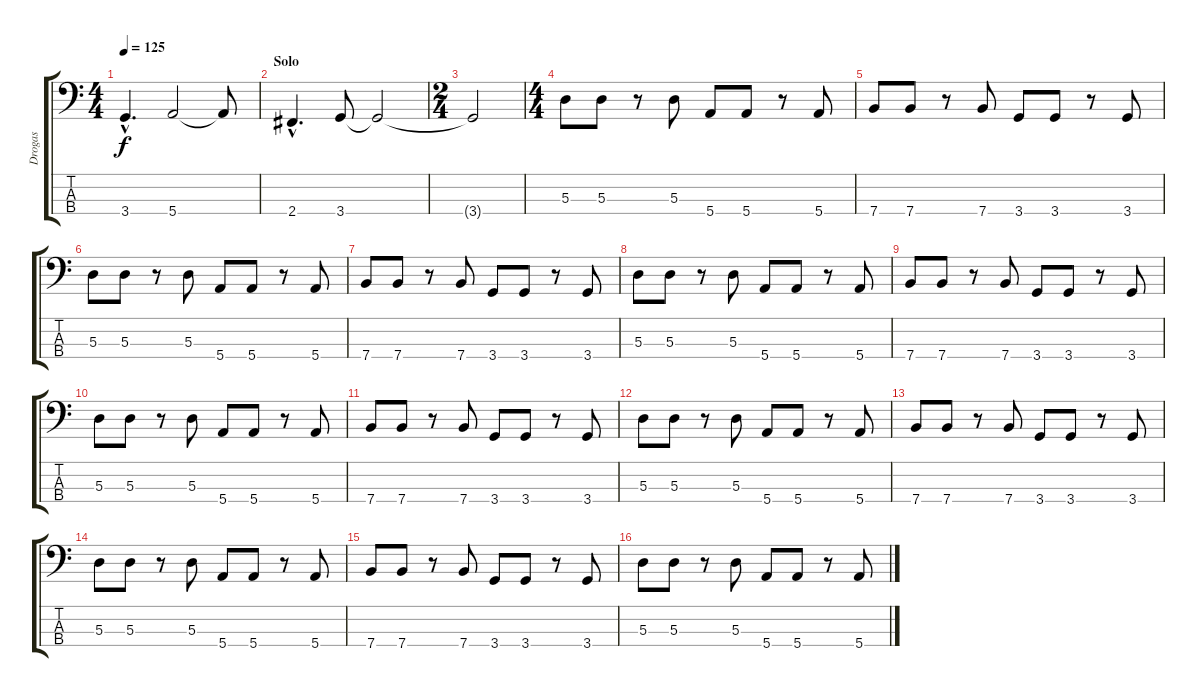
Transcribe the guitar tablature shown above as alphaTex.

\track ("Drogas" "Drogas") {instrument electricbasspick}
\staff {score tabs}
\tuning (G2 D2 A1 E1) {hide}
\ts (4 4)
\tempo 125
\clef f4
\ks c
3.4{hac}.4{d dy f} 5.4.2 5.4{t}.8 |
\section ("" "Solo")
2.4{hac}.4{d} 3.4.8 3.4{t}.2 |
\ts (2 4)
3.4{t}.2 |
\ts (4 4)
5.3.8 5.3.8 r.8 5.3.8 5.4.8 5.4.8 r.8 5.4.8 |
7.4.8 7.4.8 r.8 7.4.8 3.4.8 3.4.8 r.8 3.4.8 |
5.3.8 5.3.8 r.8 5.3.8 5.4.8 5.4.8 r.8 5.4.8 |
7.4.8 7.4.8 r.8 7.4.8 3.4.8 3.4.8 r.8 3.4.8 |
5.3.8 5.3.8 r.8 5.3.8 5.4.8 5.4.8 r.8 5.4.8 |
7.4.8 7.4.8 r.8 7.4.8 3.4.8 3.4.8 r.8 3.4.8 |
5.3.8 5.3.8 r.8 5.3.8 5.4.8 5.4.8 r.8 5.4.8 |
7.4.8 7.4.8 r.8 7.4.8 3.4.8 3.4.8 r.8 3.4.8 |
5.3.8 5.3.8 r.8 5.3.8 5.4.8 5.4.8 r.8 5.4.8 |
7.4.8 7.4.8 r.8 7.4.8 3.4.8 3.4.8 r.8 3.4.8 |
5.3.8 5.3.8 r.8 5.3.8 5.4.8 5.4.8 r.8 5.4.8 |
7.4.8 7.4.8 r.8 7.4.8 3.4.8 3.4.8 r.8 3.4.8 |
5.3.8 5.3.8 r.8 5.3.8 5.4.8 5.4.8 r.8 5.4.8
